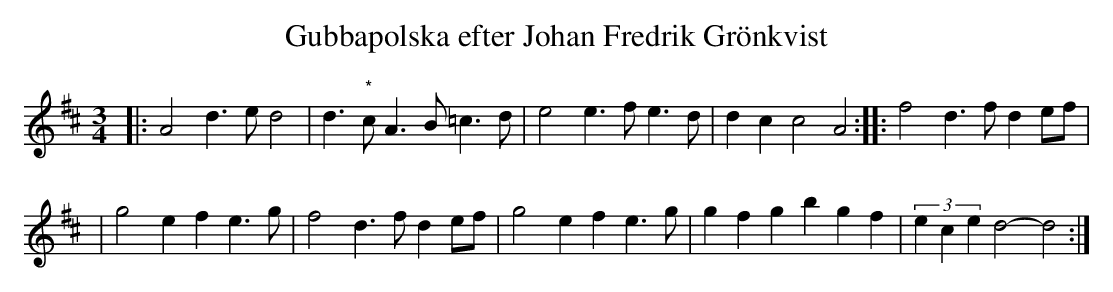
X:1
T:Gubbapolska efter Johan Fredrik Gr\"onkvist
M:3/4
L:1/4
K:D
|: A2 d>e d2 | d>"*"c A>B =c>d | e2 e>f e>d | dc c2 A2 :: f2 d>f de/f/ |
| g2 ef e>g | f2 d>f de/f/ | g2 ef e>g |  gf gb gf | (3ece d2- d2 :|
